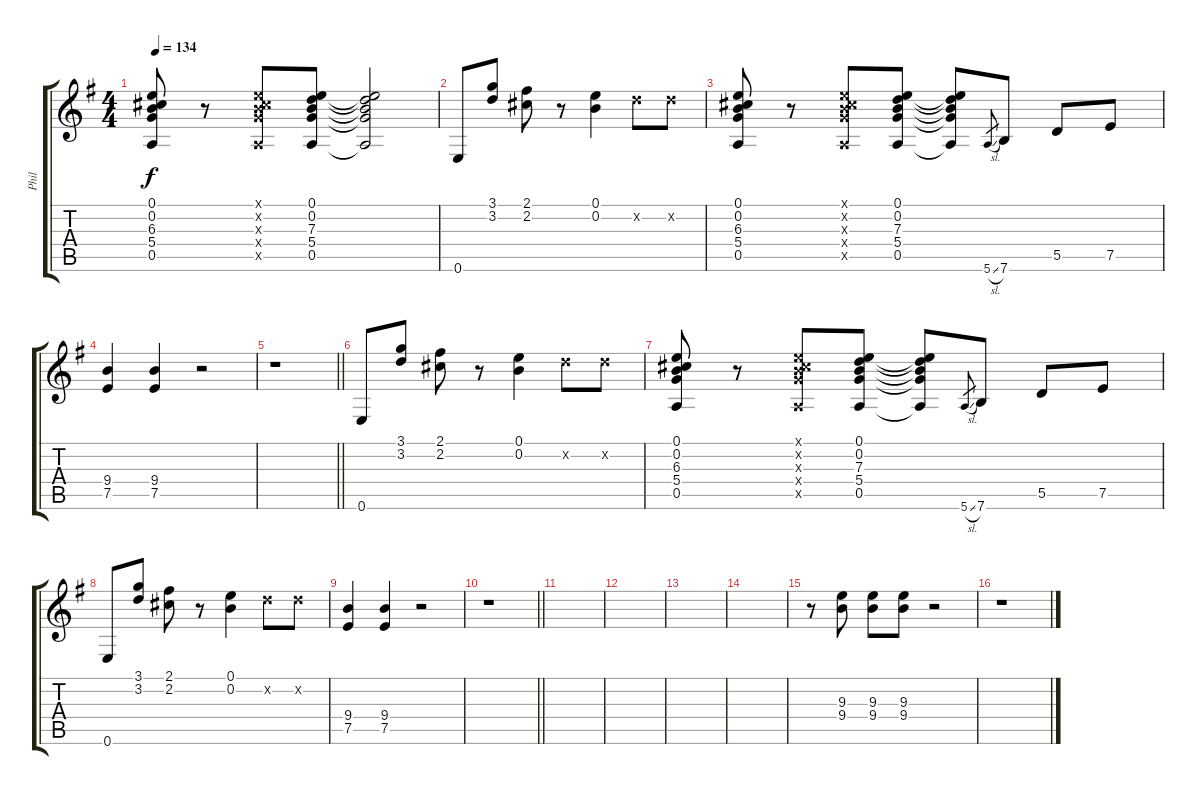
\track ("Phil" "Phil") {instrument distortionguitar}
\staff {score tabs}
\tuning (E4 B3 G3 D3 A2 E2) {hide}
\ts (4 4)
\tempo 134
\clef g2
\ks g
(0.1 0.2 6.3 5.4 0.5).8{dy f} r.8 (0.1{x} 0.2{x} 6.3{x} 5.4{x} 0.5{x}).8 (0.1 0.2 7.3 5.4 0.5).8 (0.1{t} 0.2{t} 7.3{t} 5.4{t} 0.5{t}).2 |
0.6.8 (3.1 3.2).8 (2.1 2.2).8 r.8 (0.1 0.2).4 3.2{x}.8 3.2{x}.8 |
(0.1 0.2 6.3 5.4 0.5).8 r.8 (0.1{x} 0.2{x} 6.3{x} 5.4{x} 0.5{x}).8 (0.1 0.2 7.3 5.4 0.5).8 (0.1{t} 0.2{t} 7.3{t} 5.4{t} 0.5{t}).8 5.6{sl}.8{gr} 7.6.8 5.5.8 7.5.8 |
(9.4 7.5).4 (9.4 7.5).4 r.2 |
\barLineRight lightlight
r.1 |
0.6.8 (3.1 3.2).8 (2.1 2.2).8 r.8 (0.1 0.2).4 3.2{x}.8 3.2{x}.8 |
(0.1 0.2 6.3 5.4 0.5).8 r.8 (0.1{x} 0.2{x} 6.3{x} 5.4{x} 0.5{x}).8 (0.1 0.2 7.3 5.4 0.5).8 (0.1{t} 0.2{t} 7.3{t} 5.4{t} 0.5{t}).8 5.6{sl}.8{gr} 7.6.8 5.5.8 7.5.8 |
0.6.8 (3.1 3.2).8 (2.1 2.2).8 r.8 (0.1 0.2).4 3.2{x}.8 3.2{x}.8 |
(9.4 7.5).4 (9.4 7.5).4 r.2 |
\barLineRight lightlight
r.1 |
|
|
|
|
r.8 (9.3 9.4).8 (9.3 9.4).8 (9.3 9.4).8 r.2 |
r.1
